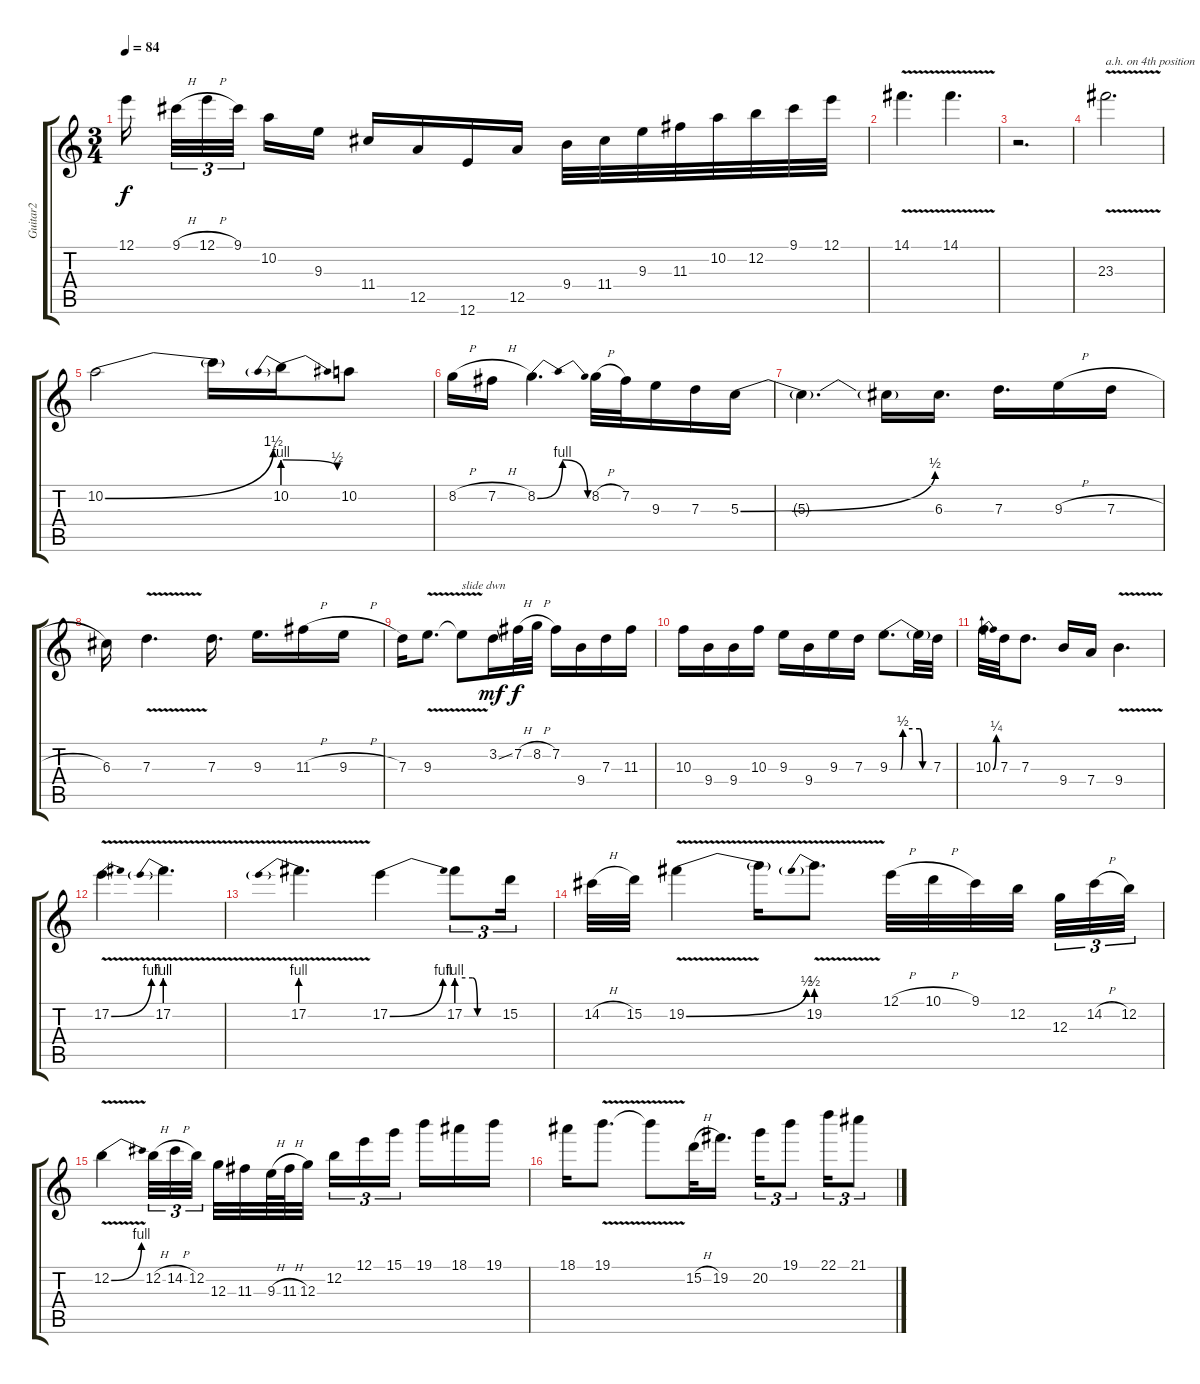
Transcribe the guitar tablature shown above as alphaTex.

\track ("Guitar2" "Guitar2") {instrument distortionguitar}
\staff {score tabs}
\tuning (E4 B3 G3 D3 A2 E2) {hide}
\ts (3 4)
\tempo 84
\clef g2
\ks c
12.1.16{dy f} 9.1{h}.32{tu (3 2)} 12.1{h}.32{tu (3 2)} 9.1.32{tu (3 2)} 10.2.16 9.3.16 11.4.16 12.5.16 12.6.16 12.5.16 9.4.32 11.4.32 9.3.32 11.3.32 10.2.32 12.2.32 9.1.32 12.1.32 |
14.1{v}.4{d} 14.1{v}.4{d} |
r.2{d} |
23.3{v}.2{d txt "a.h. on 4th position "} |
10.2{be (bend 0 0 60 6)}.2 10.2{t}.16 10.2{be (prebendrelease 0 4 60 2)}.16 10.2.8 |
8.2{h}.16 7.2{h}.16 8.2{be (bendrelease 0 0 25 4 35 4 60 0)}.4{d} 8.2{h}.32 7.2.32 9.3.16 7.3.16 5.3{be (bend 0 0 60 2)}.16 |
5.3{t}.4{d} 5.3{t}.16 6.3.16{d} 7.3.16{d} 9.3{h}.16 7.3{h}.16 |
6.3.16 7.3{v}.4{d} 7.3.16{d} 9.3.16{d} 11.3{h}.16 9.3{h}.16 |
7.3.16 9.3{v}.8{d} 9.3{t}.8{txt "slide dwn"} 3.2{ss}.16{dy mf} 7.2{h}.32{dy f} 8.2{h}.32 7.2.16 9.4.16 7.3.16 11.3.16 |
10.3.16 9.4.16 9.4.16 10.3.16 9.3.16 9.4.16 9.3.16 7.3.16 9.3{be (custom 0 0 15 0 18 2 41 2 45 0 60 0)}.8{d} 9.3{t}.32 7.3.32 |
10.3{be (bend 0 0 60 1)}.32 7.3.32 7.3.8{d} 9.4.16 7.4.16 9.4{v}.4{d} |
17.2{be (bend 0 0 60 4) v}.4{d} 17.2{be (prebend 0 4 60 4) v}.4{d} |
17.2{be (prebend 0 4 60 4) v}.4{d} 17.2{be (bend 0 0 60 4)}.4 17.2{be (custom 0 4 23 4 30 0 60 0)}.8{tu (3 2)} 15.2.16{tu (3 2)} |
14.2{h}.32 15.2.32 19.2{be (bend 0 0 60 2) v}.4 19.2{t}.16 19.2{be (prebend 0 2 60 2) v}.8{d} 12.1{h}.32 10.1{h}.32 9.1.32 12.2.32 12.3.32{tu (3 2)} 14.2{h}.32{tu (3 2)} 12.2.32{tu (3 2)} |
12.2{be (bend 0 0 60 4) v}.4 12.2{h}.32{tu (3 2)} 14.2{h}.32{tu (3 2)} 12.2.32{tu (3 2)} 12.3.32 11.3.32 9.3{h}.64 11.3{h}.64 12.3.32 12.2.16{tu (3 2)} 12.1.16{tu (3 2)} 15.1.16{tu (3 2)} 19.1.16 18.1.16 19.1.16 |
18.1.16 19.1{v}.8{d} 19.1{t}.8 15.2{h}.32 19.2.16{d} 20.2.16{tu (3 2)} 19.1.8{tu (3 2)} 22.1.16{tu (3 2)} 21.1.8{tu (3 2)}
